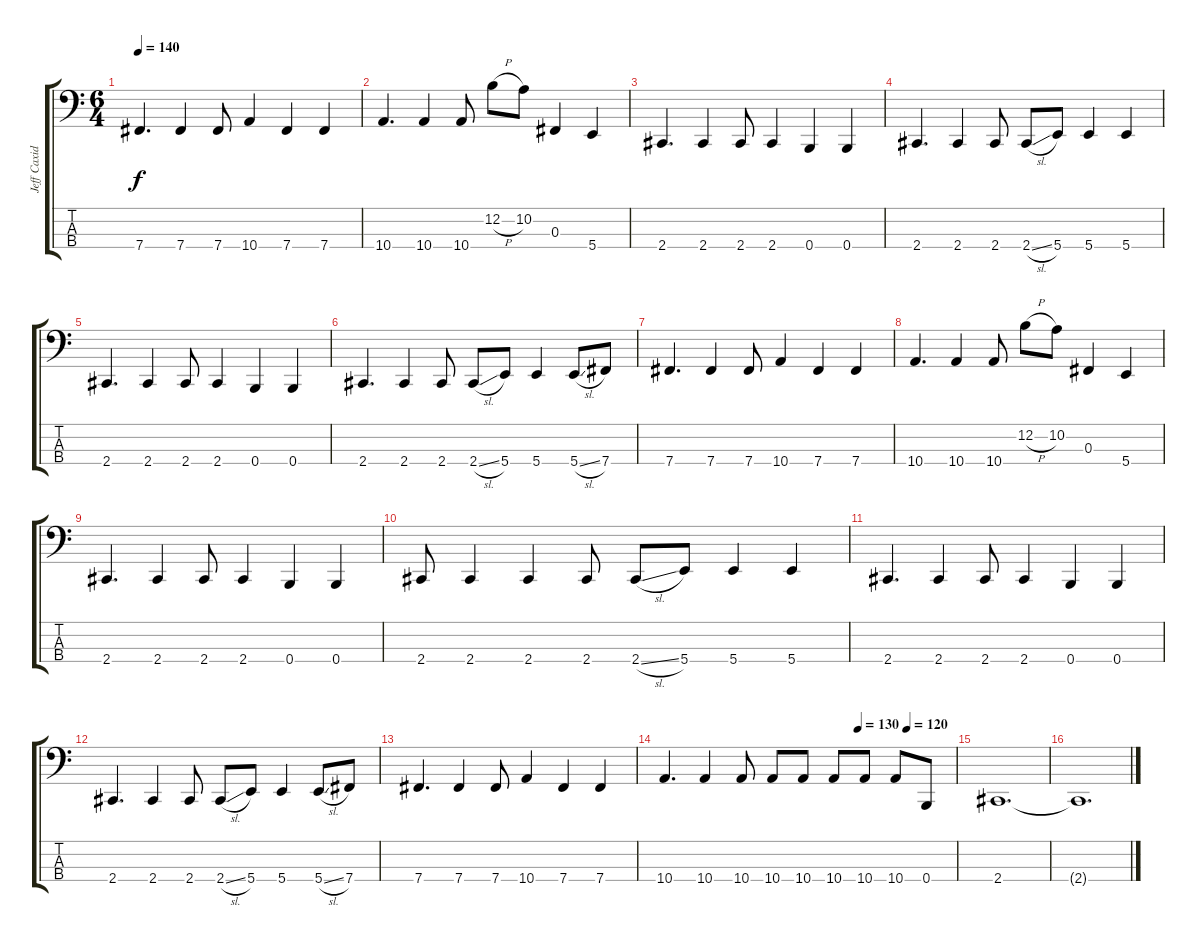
\track ("Jeff Caxide" "Jeff Caxid") {instrument electricbassfinger}
\staff {score tabs}
\tuning (E2 B1 Gb1 B0) {hide}
\ts (6 4)
\tempo 140
\clef f4
\ks c
7.4.4{d dy f} 7.4.4 7.4.8 10.4.4 7.4.4 7.4.4 |
10.4.4{d} 10.4.4 10.4.8 12.2{h}.8 10.2.8 0.3.4 5.4.4 |
2.4.4{d} 2.4.4 2.4.8 2.4.4 0.4.4 0.4.4 |
2.4.4{d} 2.4.4 2.4.8 2.4{sl}.8 5.4.8 5.4.4 5.4.4 |
2.4.4{d} 2.4.4 2.4.8 2.4.4 0.4.4 0.4.4 |
2.4.4{d} 2.4.4 2.4.8 2.4{sl}.8 5.4.8 5.4.4 5.4{sl}.8 7.4.8 |
7.4.4{d} 7.4.4 7.4.8 10.4.4 7.4.4 7.4.4 |
10.4.4{d} 10.4.4 10.4.8 12.2{h}.8 10.2.8 0.3.4 5.4.4 |
2.4.4{d} 2.4.4 2.4.8 2.4.4 0.4.4 0.4.4 |
2.4.8 2.4.4 2.4.4 2.4.8 2.4{sl}.8 5.4.8 5.4.4 5.4.4 |
2.4.4{d} 2.4.4 2.4.8 2.4.4 0.4.4 0.4.4 |
2.4.4{d} 2.4.4 2.4.8 2.4{sl}.8 5.4.8 5.4.4 5.4{sl}.8 7.4.8 |
7.4.4{d} 7.4.4 7.4.8 10.4.4 7.4.4 7.4.4 |
\tempo (130 0.6666666666666666)
\tempo (120 0.8333333333333334)
10.4.4{d} 10.4.4 10.4.8 10.4.8 10.4.8 10.4.8 10.4.8 10.4.8 0.4.8 |
2.4.1{d} |
2.4{t}.1{d}
